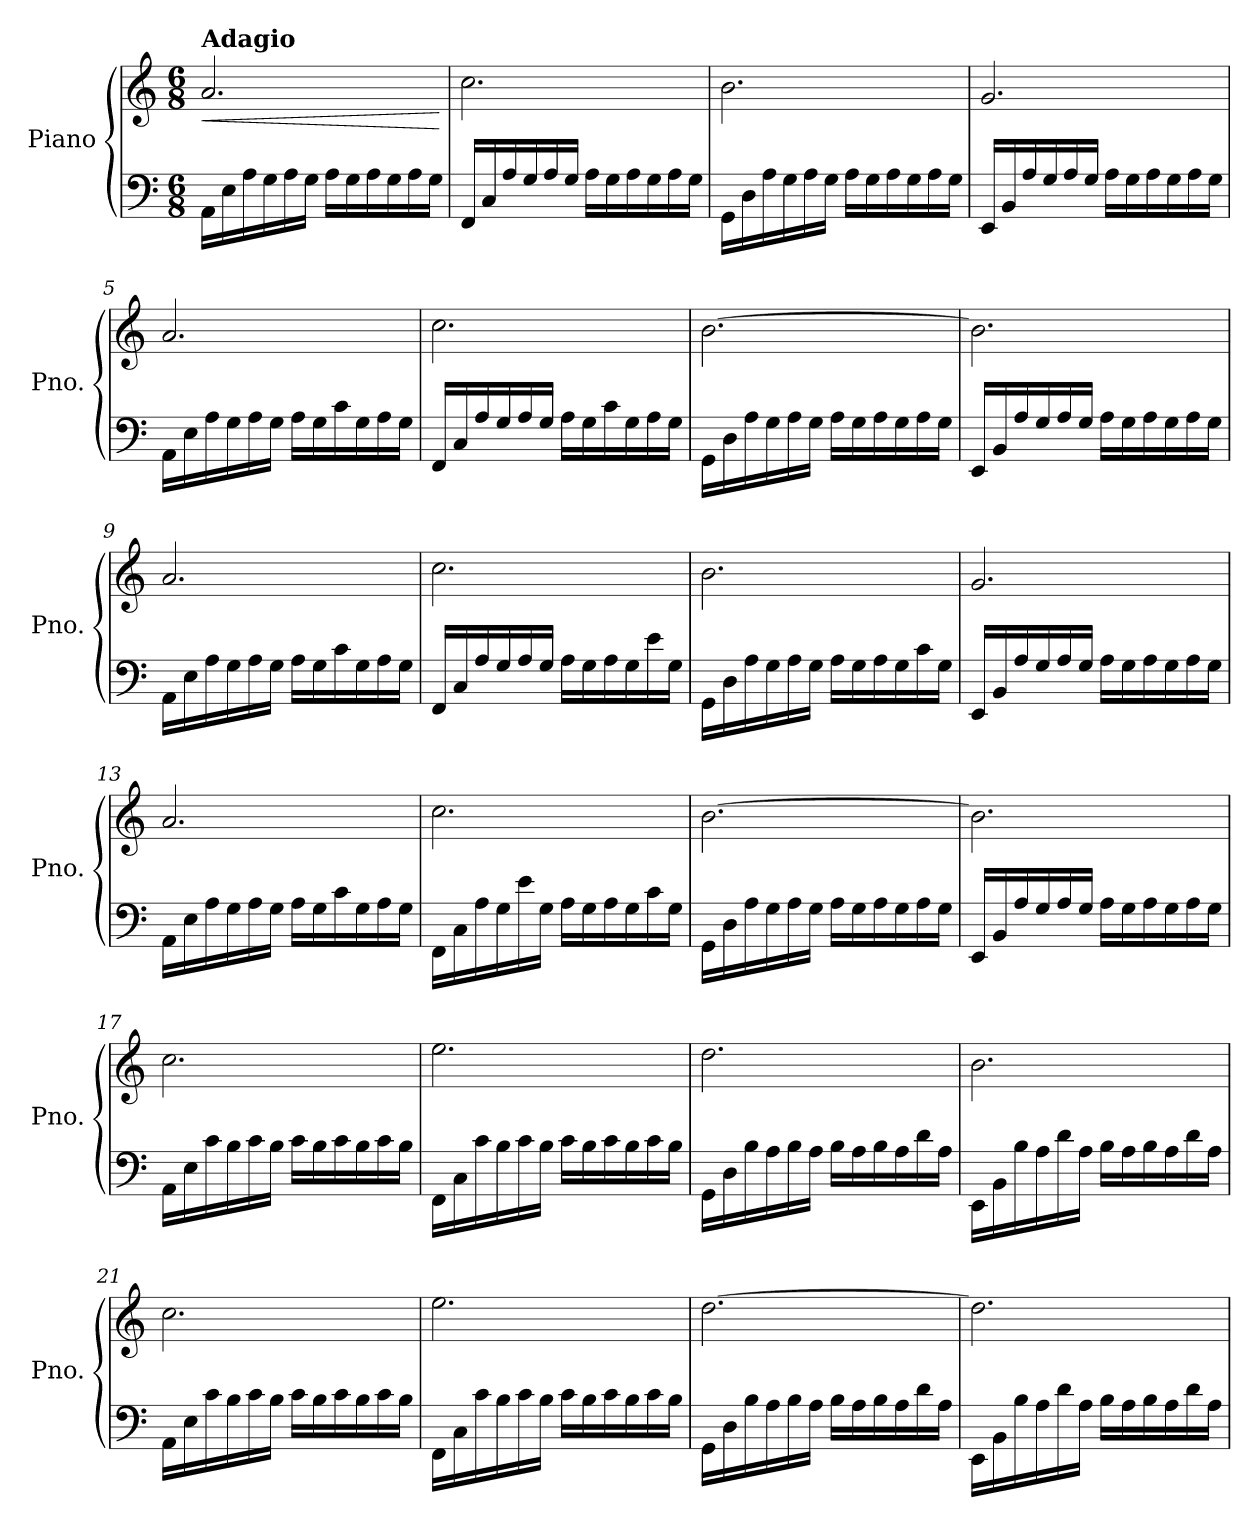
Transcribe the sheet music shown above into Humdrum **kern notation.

**kern	**kern	**dynam
*part1	*part1	*part1
*staff2	*staff1	*staff1/2
*I"Piano	*	*
*I'Pno.	*	*
*clefF4	*clefG2	*
*k[]	*k[]	*
*M6/8	*M6/8	*
=1	=1	=1
!	!LO:TX:a:B:t=Adagio	!
!	!	!LO:HP:b
16AA\LL	2.a/	<
16E\	.	.
16A\	.	.
16G\	.	.
16A\	.	.
16G\JJ	.	.
16A\LL	.	.
16G\	.	.
16A\	.	.
16G\	.	.
16A\	.	.
16G\JJ	.	.
.	.	[
=2	=2	=2
16FF/LL	2.cc\	.
16C/	.	.
16A/	.	.
16G/	.	.
16A/	.	.
16G/JJ	.	.
16A\LL	.	.
16G\	.	.
16A\	.	.
16G\	.	.
16A\	.	.
16G\JJ	.	.
=3	=3	=3
16GG\LL	2.b\	.
16D\	.	.
16A\	.	.
16G\	.	.
16A\	.	.
16G\JJ	.	.
16A\LL	.	.
16G\	.	.
16A\	.	.
16G\	.	.
16A\	.	.
16G\JJ	.	.
=4	=4	=4
16EE/LL	2.g/	.
16BB/	.	.
16A/	.	.
16G/	.	.
16A/	.	.
16G/JJ	.	.
16A\LL	.	.
16G\	.	.
16A\	.	.
16G\	.	.
16A\	.	.
16G\JJ	.	.
!!LO:LB:g=z
=5	=5	=5
16AA\LL	2.a/	.
16E\	.	.
16A\	.	.
16G\	.	.
16A\	.	.
16G\JJ	.	.
16A\LL	.	.
16G\	.	.
16c\	.	.
16G\	.	.
16A\	.	.
16G\JJ	.	.
=6	=6	=6
16FF/LL	2.cc\	.
16C/	.	.
16A/	.	.
16G/	.	.
16A/	.	.
16G/JJ	.	.
16A\LL	.	.
16G\	.	.
16c\	.	.
16G\	.	.
16A\	.	.
16G\JJ	.	.
=7	=7	=7
16GG\LL	[2.b\	.
16D\	.	.
16A\	.	.
16G\	.	.
16A\	.	.
16G\JJ	.	.
16A\LL	.	.
16G\	.	.
16A\	.	.
16G\	.	.
16A\	.	.
16G\JJ	.	.
=8	=8	=8
16EE/LL	2.b\]	.
16BB/	.	.
16A/	.	.
16G/	.	.
16A/	.	.
16G/JJ	.	.
16A\LL	.	.
16G\	.	.
16A\	.	.
16G\	.	.
16A\	.	.
16G\JJ	.	.
!!LO:LB:g=z
=9	=9	=9
16AA\LL	2.a/	.
16E\	.	.
16A\	.	.
16G\	.	.
16A\	.	.
16G\JJ	.	.
16A\LL	.	.
16G\	.	.
16c\	.	.
16G\	.	.
16A\	.	.
16G\JJ	.	.
=10	=10	=10
16FF/LL	2.cc\	.
16C/	.	.
16A/	.	.
16G/	.	.
16A/	.	.
16G/JJ	.	.
16A\LL	.	.
16G\	.	.
16A\	.	.
16G\	.	.
16e\	.	.
16G\JJ	.	.
=11	=11	=11
16GG\LL	2.b\	.
16D\	.	.
16A\	.	.
16G\	.	.
16A\	.	.
16G\JJ	.	.
16A\LL	.	.
16G\	.	.
16A\	.	.
16G\	.	.
16c\	.	.
16G\JJ	.	.
=12	=12	=12
16EE/LL	2.g/	.
16BB/	.	.
16A/	.	.
16G/	.	.
16A/	.	.
16G/JJ	.	.
16A\LL	.	.
16G\	.	.
16A\	.	.
16G\	.	.
16A\	.	.
16G\JJ	.	.
!!LO:LB:g=z
=13	=13	=13
16AA\LL	2.a/	.
16E\	.	.
16A\	.	.
16G\	.	.
16A\	.	.
16G\JJ	.	.
16A\LL	.	.
16G\	.	.
16c\	.	.
16G\	.	.
16A\	.	.
16G\JJ	.	.
=14	=14	=14
16FF\LL	2.cc\	.
16C\	.	.
16A\	.	.
16G\	.	.
16e\	.	.
16G\JJ	.	.
16A\LL	.	.
16G\	.	.
16A\	.	.
16G\	.	.
16c\	.	.
16G\JJ	.	.
=15	=15	=15
16GG\LL	[2.b\	.
16D\	.	.
16A\	.	.
16G\	.	.
16A\	.	.
16G\JJ	.	.
16A\LL	.	.
16G\	.	.
16A\	.	.
16G\	.	.
16A\	.	.
16G\JJ	.	.
=16	=16	=16
16EE/LL	2.b\]	.
16BB/	.	.
16A/	.	.
16G/	.	.
16A/	.	.
16G/JJ	.	.
16A\LL	.	.
16G\	.	.
16A\	.	.
16G\	.	.
16A\	.	.
16G\JJ	.	.
!!LO:LB:g=z
=17	=17	=17
16AA\LL	2.cc\	.
16E\	.	.
16c\	.	.
16B\	.	.
16c\	.	.
16B\JJ	.	.
16c\LL	.	.
16B\	.	.
16c\	.	.
16B\	.	.
16c\	.	.
16B\JJ	.	.
=18	=18	=18
16FF\LL	2.ee\	.
16C\	.	.
16c\	.	.
16B\	.	.
16c\	.	.
16B\JJ	.	.
16c\LL	.	.
16B\	.	.
16c\	.	.
16B\	.	.
16c\	.	.
16B\JJ	.	.
=19	=19	=19
16GG\LL	2.dd\	.
16D\	.	.
16B\	.	.
16A\	.	.
16B\	.	.
16A\JJ	.	.
16B\LL	.	.
16A\	.	.
16B\	.	.
16A\	.	.
16d\	.	.
16A\JJ	.	.
=20	=20	=20
16EE\LL	2.b\	.
16BB\	.	.
16B\	.	.
16A\	.	.
16d\	.	.
16A\JJ	.	.
16B\LL	.	.
16A\	.	.
16B\	.	.
16A\	.	.
16d\	.	.
16A\JJ	.	.
!!LO:LB:g=z
=21	=21	=21
16AA\LL	2.cc\	.
16E\	.	.
16c\	.	.
16B\	.	.
16c\	.	.
16B\JJ	.	.
16c\LL	.	.
16B\	.	.
16c\	.	.
16B\	.	.
16c\	.	.
16B\JJ	.	.
=22	=22	=22
16FF\LL	2.ee\	.
16C\	.	.
16c\	.	.
16B\	.	.
16c\	.	.
16B\JJ	.	.
16c\LL	.	.
16B\	.	.
16c\	.	.
16B\	.	.
16c\	.	.
16B\JJ	.	.
=23	=23	=23
16GG\LL	[2.dd\	.
16D\	.	.
16B\	.	.
16A\	.	.
16B\	.	.
16A\JJ	.	.
16B\LL	.	.
16A\	.	.
16B\	.	.
16A\	.	.
16d\	.	.
16A\JJ	.	.
=24	=24	=24
16EE\LL	2.dd\]	.
16BB\	.	.
16B\	.	.
16A\	.	.
16d\	.	.
16A\JJ	.	.
16B\LL	.	.
16A\	.	.
16B\	.	.
16A\	.	.
16d\	.	.
16A\JJ	.	.
=	=	=
*-	*-	*-
